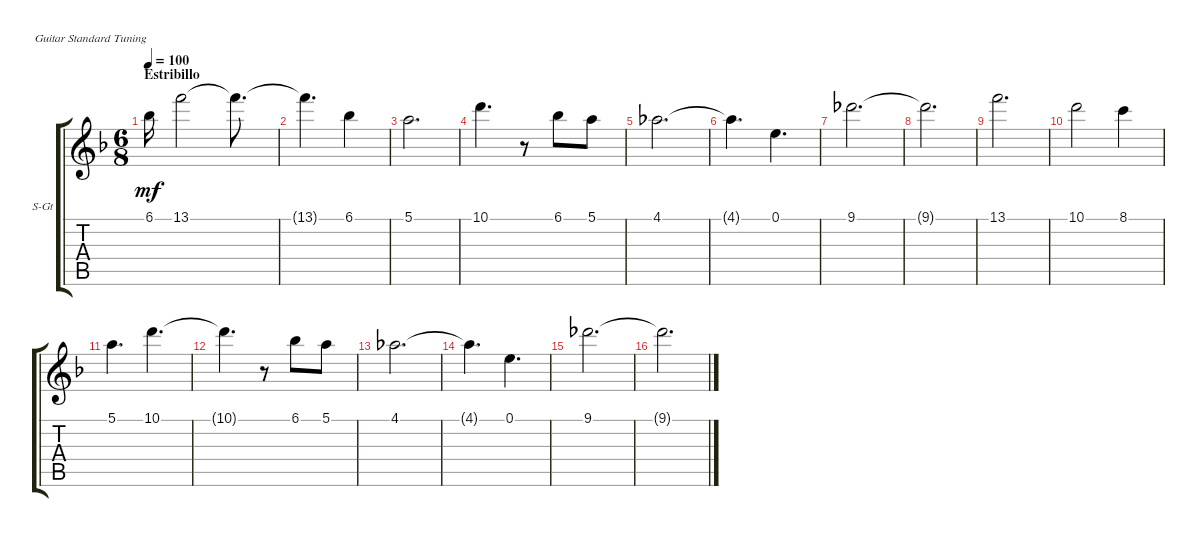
\defaultSystemsLayout 4
\bracketExtendMode groupsimilarinstruments
\firstSystemTrackNameOrientation horizontal
\otherSystemsTrackNameOrientation horizontal
\track ("Teclado" "S-Gt") {instrument fx7echoes}
\staff {score tabs}
\tuning (E4 B3 G3 D3 A2 E2)
\displaytranspose 12
\ts (6 8)
\section ("" "Estribillo")
\tempo 100
\clef g2
\ks dminor
6.1.16{dy mf} 13.1.2 13.1{t}.8{d} |
13.1{t}.4{d} 6.1.4 |
5.1.2{d} |
10.1.4{d} r.8 6.1.8 5.1.8 |
4.1.2{d} |
4.1{t}.4{d} 0.1.4{d} |
9.1.2{d} |
9.1{t}.2{d} |
13.1.2{d} |
10.1.2 8.1.4 |
5.1.4{d} 10.1.4{d} |
10.1{t}.4{d} r.8 6.1.8 5.1.8 |
4.1.2{d} |
4.1{t}.4{d} 0.1.4{d} |
9.1.2{d} |
9.1{t}.2{d}
